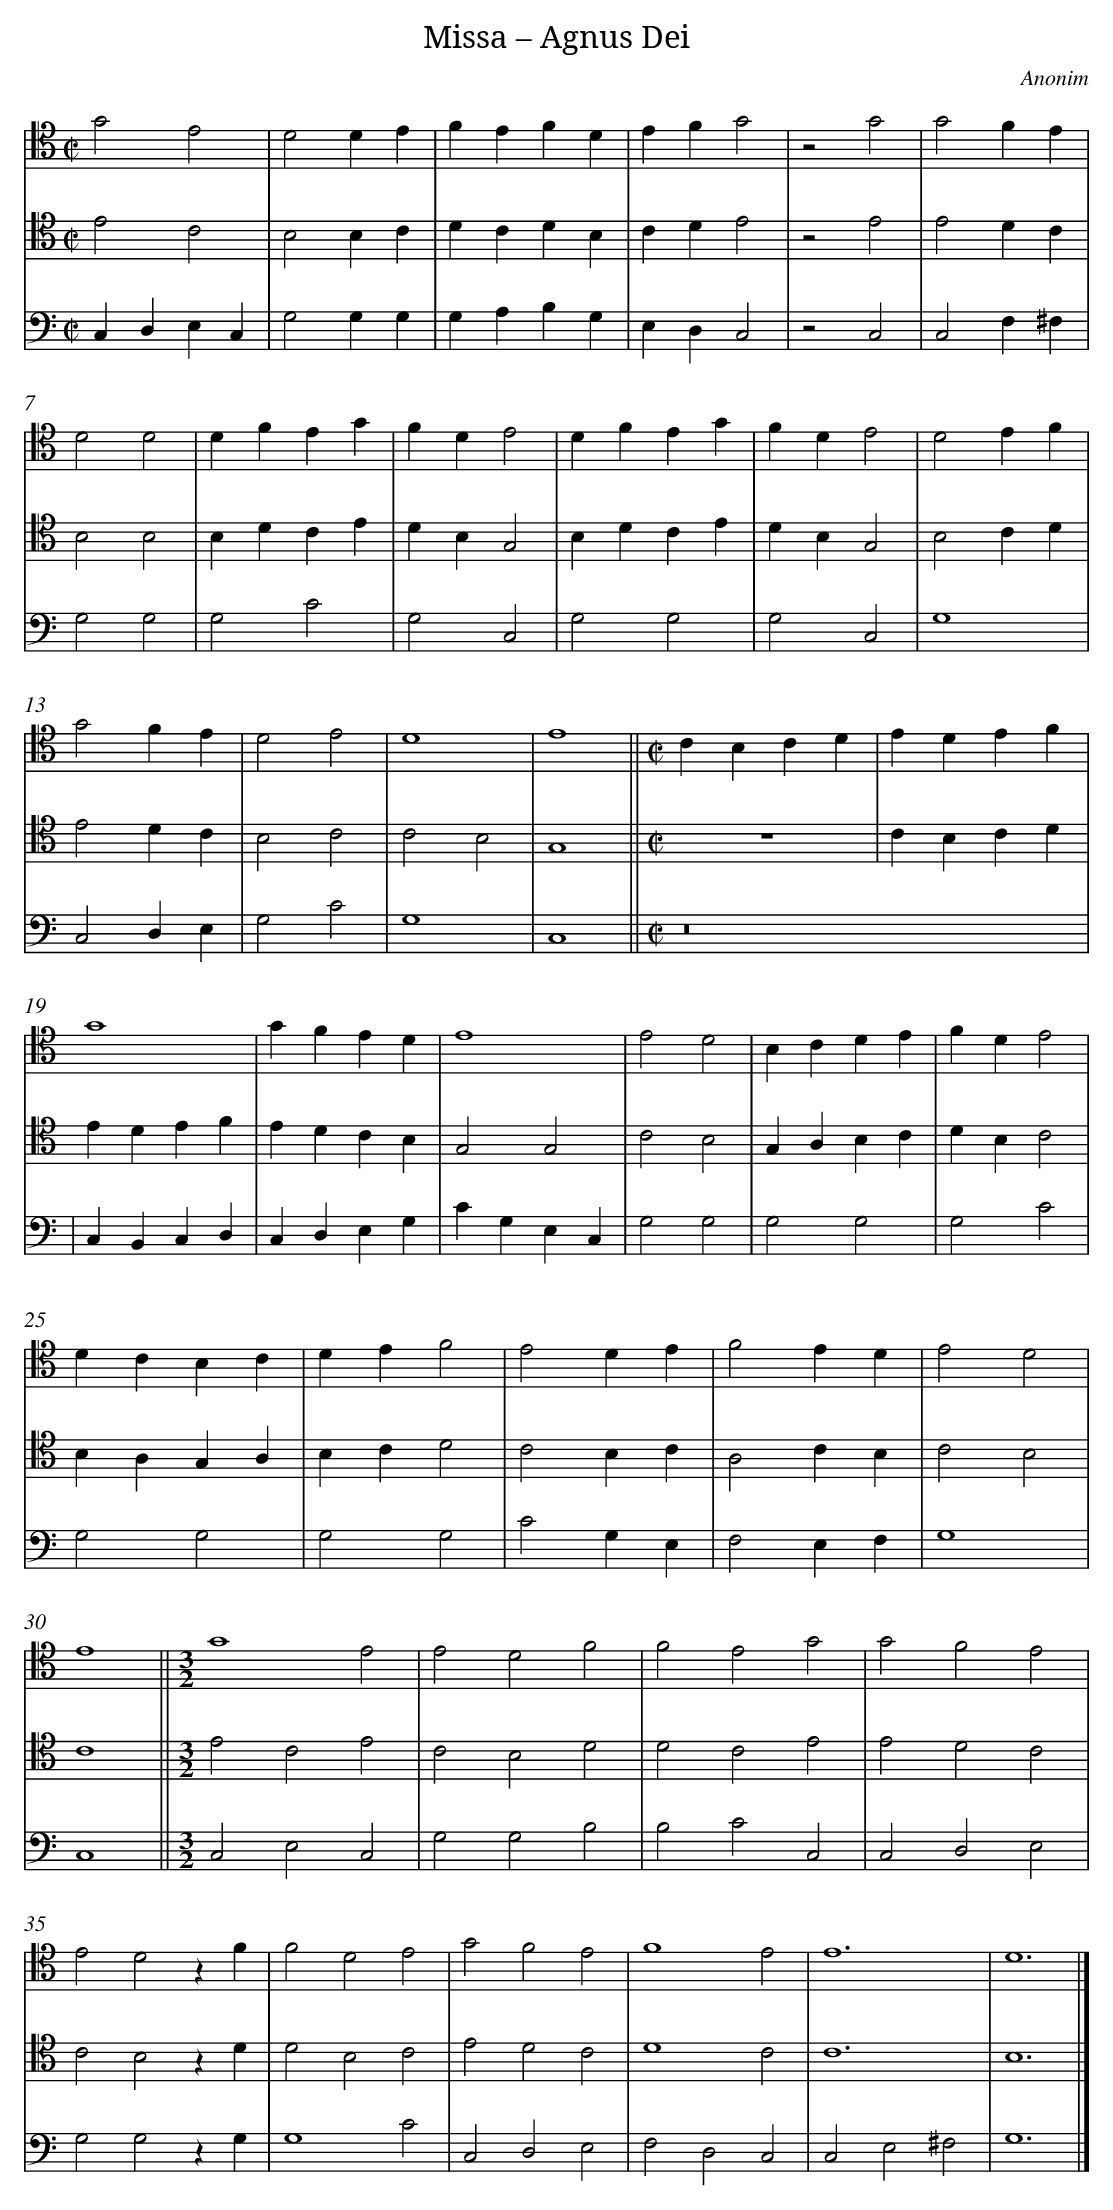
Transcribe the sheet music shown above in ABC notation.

X:1
T: Missa – Agnus Dei
C: Anonim
L: 1/4
M: C|
V: 1 clef=tenor
V: 2 clef=tenor
V: 3 clef=bass
K: C
[V:1] G2E2 |
[V:2] E2C2 |
[V:3] C,D,E,C, |
[V:1] D2DE |
[V:2] B,2B,C |
[V:3] G,2G,G, |
[V:1] FEFD |
[V:2] DCDB, |
[V:3] G,A,B,G, |
[V:1] EFG2 |
[V:2] CDE2 |
[V:3] E,D,C,2 |
[V:1] z2G2 |
[V:2] z2E2 |
[V:3] z2C,2 |
[V:1] G2FE |
[V:2] E2DC |
[V:3] C,2F,^F, |
[V:1] D2D2 |
[V:2] B,2B,2 |
[V:3] G,2G,2 |
[V:1] DFEG |
[V:2] B,DCE |
[V:3] G,2C2 |
[V:1] FDE2 |
[V:2] DB,G,2 |
[V:3] G,2C,2 |
[V:1] DFEG |
[V:2] B,DCE |
[V:3] G,2G,2 |
[V:1] FDE2 |
[V:2] DB,G,2 |
[V:3] G,2C,2 |
[V:1] D2EF |
[V:2] B,2CD |
[V:3] G,4 |
[V:1] G2FE |
[V:2] E2DC |
[V:3] C,2D,E, |
[V:1] D2E2 |
[V:2] B,2C2 |
[V:3] G,2C2 |
[V:1] D4 |
[V:2] C2B,2 |
[V:3] G,4 |
[V:1] E4 ||
[V:2] G,4 ||
[V:3] C,4 ||
[V:1] [M:C|]CB,CD |
[V:2] [M:C|]z4 |
[V:3] [M:C|]z8 |
[V:1] EDEF |
[V:2] CB,CD |
[V:3]  |
[V:1] G4 |
[V:2] EDEF |
[V:3] C,B,,C,D, |
[V:1] GFED |
[V:2] EDCB, |
[V:3] C,D,E,G, |
[V:1] E4 |
[V:2] G,2G,2 |
[V:3] CG,E,C, |
[V:1] E2D2 |
[V:2] C2B,2 |
[V:3] G,2G,2 |
[V:1] B,CDE |
[V:2] G,A,B,C |
[V:3] G,2G,2 |
[V:1] FDE2 |
[V:2] DB,C2 |
[V:3] G,2C2 |
[V:1] DCB,C |
[V:2] B,A,G,A, |
[V:3] G,2G,2 |
[V:1] DEF2 |
[V:2] B,CD2 |
[V:3] G,2G,2 |
[V:1] E2DE |
[V:2] C2B,C |
[V:3] C2G,E, |
[V:1] F2ED |
[V:2] A,2CB, |
[V:3] F,2E,F, |
[V:1] E2D2 |
[V:2] C2B,2 |
[V:3] G,4 |
[V:1] E4 ||
[V:2] C4 ||
[V:3] C,4 ||
[V:1] [M:3/2]G4E2 |
[V:2] [M:3/2]E2C2E2 |
[V:3] [M:3/2]C,2E,2C,2 |
[V:1] E2D2F2 |
[V:2] C2B,2D2 |
[V:3] G,2G,2B,2 |
[V:1] F2E2G2 |
[V:2] D2C2E2 |
[V:3] B,2C2C,2 |
[V:1] G2F2E2 |
[V:2] E2D2C2 |
[V:3] C,2D,2E,2 |
[V:1] E2D2zF |
[V:2] C2B,2zD |
[V:3] G,2G,2zG, |
[V:1] F2D2E2 |
[V:2] D2B,2C2 |
[V:3] G,4C2 |
[V:1] G2F2E2 |
[V:2] E2D2C2 |
[V:3] C,2D,2E,2 |
[V:1] F4E2 |
[V:2] D4C2 |
[V:3] F,2D,2C,2 |
[V:1] E6 |
[V:2] C6 |
[V:3] C,2E,2^F,2 |
[V:1] D6 |]
[V:2] B,6 |]
[V:3] G,6 |]
